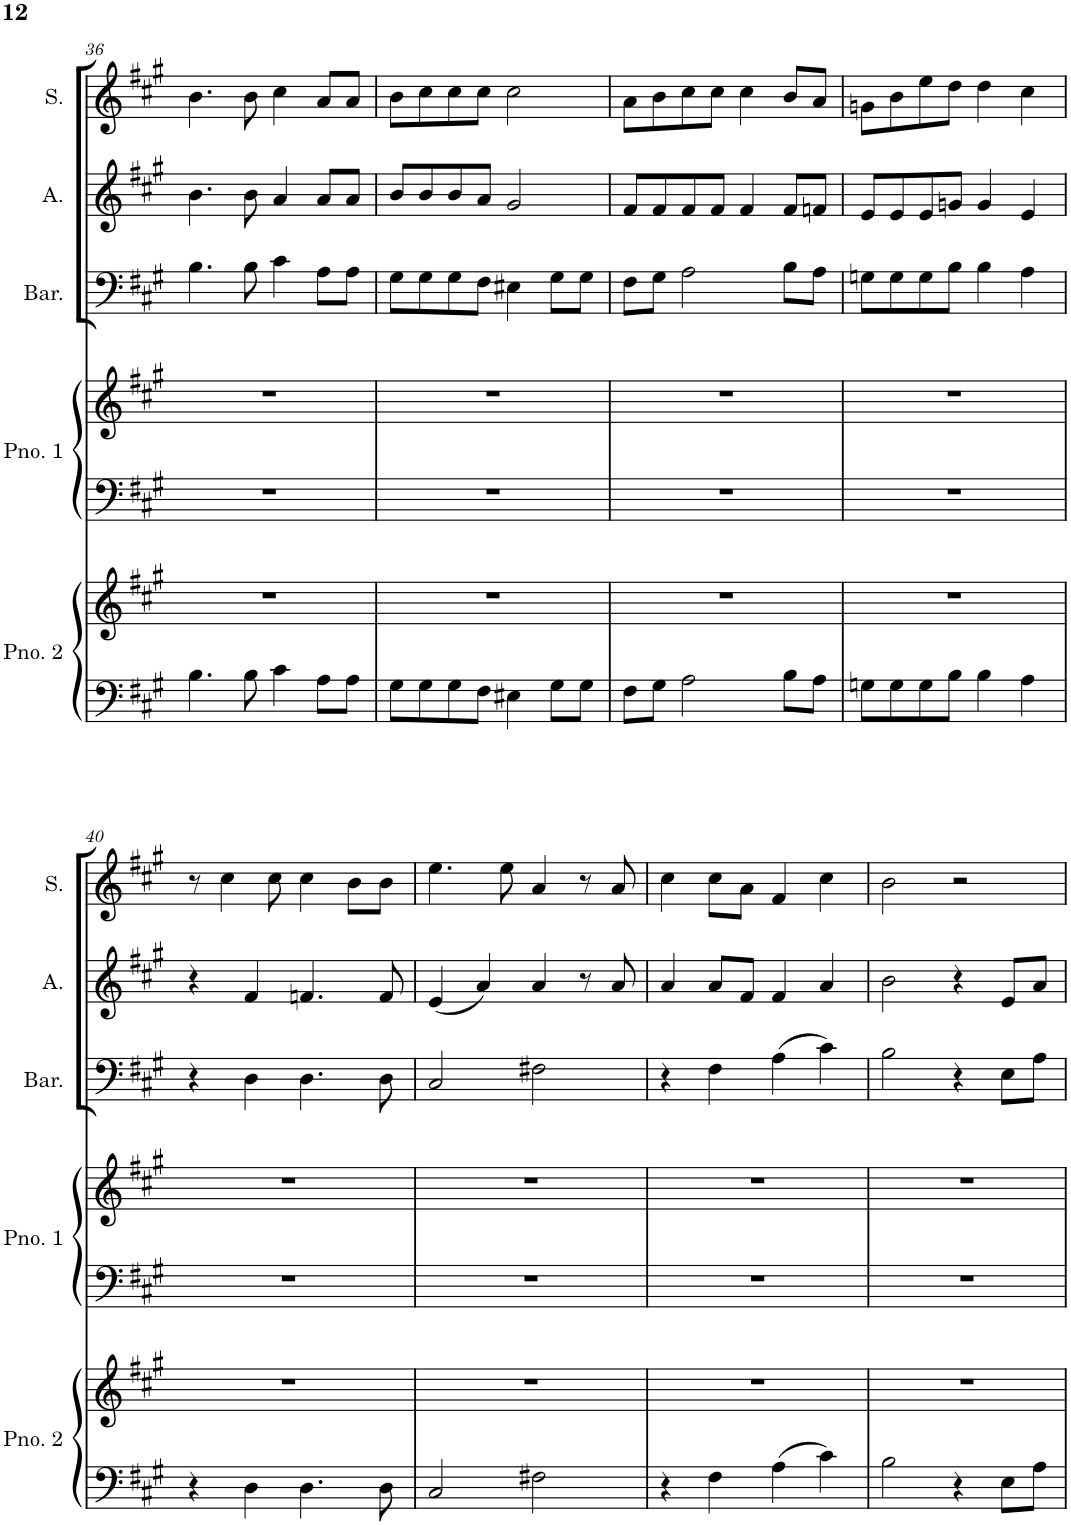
**kern	**kern	**kern	**kern	**kern	**kern	**kern
*part5	*part5	*part4	*part4	*part3	*part2	*part1
*staff7	*staff6	*staff5	*staff4	*staff3	*staff2	*staff1
*I"Piano 2	*	*I"Piano 1	*	*I"Baritone	*I"Alto	*I"Soprano
*I'Pno. 2	*	*I'Pno. 1	*	*I'Bar.	*I'A.	*I'S.
!!LO:PB:g=z
*clefF4	*clefG2	*clefF4	*clefG2	*clefF4	*clefG2	*clefG2
*k[f#c#g#]	*k[f#c#g#]	*k[f#c#g#]	*k[f#c#g#]	*k[f#c#g#]	*k[f#c#g#]	*k[f#c#g#]
*M4/4	*M4/4	*M4/4	*M4/4	*M4/4	*M4/4	*M4/4
=36	=36	=36	=36	=36	=36	=36
4.B\	1r	1r	1r	4.B\	4.b\	4.b\
8B\	.	.	.	8B\	8b\	8b\
4c#\	.	.	.	4c#\	4a/	4cc#\
8A\L	.	.	.	8A\L	8a/L	8a/L
8A\J	.	.	.	8A\J	8a/J	8a/J
=37	=37	=37	=37	=37	=37	=37
8G#\L	1r	1r	1r	8G#\L	8b/L	8b\L
8G#\	.	.	.	8G#\	8b/	8cc#\
8G#\	.	.	.	8G#\	8b/	8cc#\
8F#\J	.	.	.	8F#\J	8a/J	8cc#\J
4E#X\	.	.	.	4E#X\	2g#/	2cc#\
8G#\L	.	.	.	8G#\L	.	.
8G#\J	.	.	.	8G#\J	.	.
=38	=38	=38	=38	=38	=38	=38
8F#\L	1r	1r	1r	8F#\L	8f#/L	8a\L
8G#\J	.	.	.	8G#\J	8f#/	8b\
2A\	.	.	.	2A\	8f#/	8cc#\
.	.	.	.	.	8f#/J	8cc#\J
.	.	.	.	.	4f#/	4cc#\
8B\L	.	.	.	8B\L	8f#/L	8b/L
8A\J	.	.	.	8A\J	8fn/J	8a/J
=39	=39	=39	=39	=39	=39	=39
8Gn\L	1r	1r	1r	8Gn\L	8e/L	8gn\L
8G\	.	.	.	8G\	8e/	8b\
8G\	.	.	.	8G\	8e/	8ee\
8B\J	.	.	.	8B\J	8gn/J	8dd\J
4B\	.	.	.	4B\	4g/	4dd\
4A\	.	.	.	4A\	4e/	4cc#\
!!LO:LB:g=z
=40	=40	=40	=40	=40	=40	=40
4r	1r	1r	1r	4r	4r	8r
.	.	.	.	.	.	4cc#\
4D\	.	.	.	4D\	4f#/	.
.	.	.	.	.	.	8cc#\
4.D\	.	.	.	4.D\	4.fn/	4cc#\
.	.	.	.	.	.	8b\L
8D\	.	.	.	8D\	8f/	8b\J
=41	=41	=41	=41	=41	=41	=41
2C#/	1r	1r	1r	2C#/	(4e/	4.ee\
.	.	.	.	.	4a/)	.
.	.	.	.	.	.	8ee\
2F#X\	.	.	.	2F#X\	4a/	4a/
.	.	.	.	.	8r	8r
.	.	.	.	.	8a/	8a/
=42	=42	=42	=42	=42	=42	=42
4r	1r	1r	1r	4r	4a/	4cc#\
4F#\	.	.	.	4F#\	8a/L	8cc#\L
.	.	.	.	.	8f#/J	8a\J
4A\	.	.	.	(4A\	4f#/	4f#/
4c#\	.	.	.	4c#\)	4a/	4cc#\
=43	=43	=43	=43	=43	=43	=43
2B\	1r	1r	1r	2B\	2b\	2b\
4r	.	.	.	4r	4r	2r
8E\L	.	.	.	8E\L	8e/L	.
8A\J	.	.	.	8A\J	8a/J	.
=	=	=	=	=	=	=
*-	*-	*-	*-	*-	*-	*-
